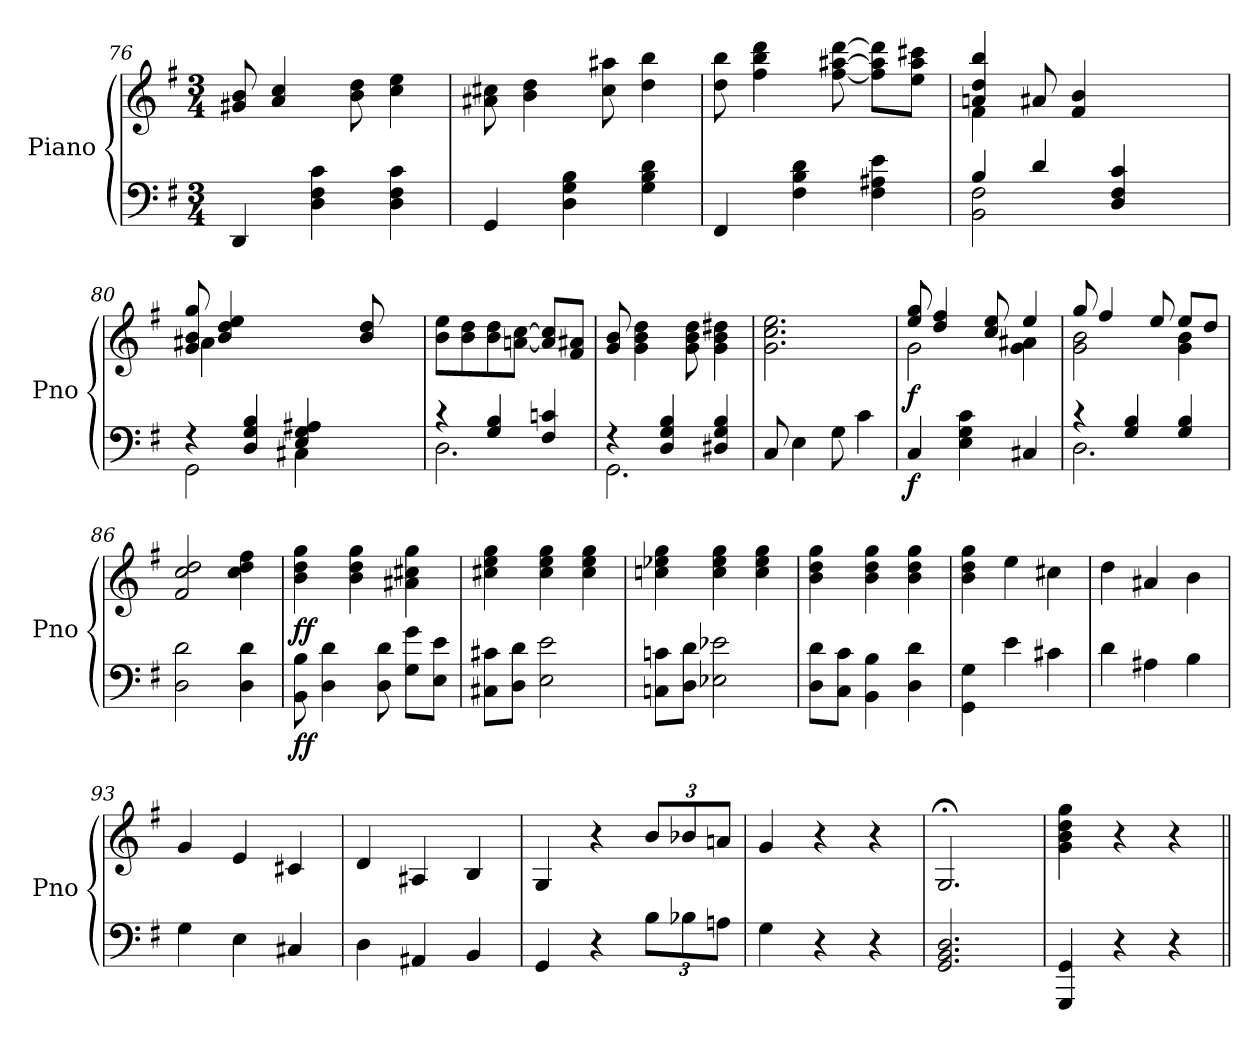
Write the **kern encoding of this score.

**kern	**dynam	**kern	**dynam
*part2	*part2	*part1	*part1
*staff2	*staff2	*staff1	*staff1
*I"Piano	*	*I"Piano	*
*I'Pno	*	*I'Pno	*
*clefF4	*	*clefG2	*
*k[f#]	*	*k[f#]	*
*M3/4	*	*M3/4	*
=76	=76	=76	=76
4DD/	.	8g#X/ 8b/	.
.	.	4a/ 4cc/	.
4D\ 4F#\ 4c\	.	.	.
.	.	8b\ 8dd\	.
4D\ 4F#\ 4c\	.	4cc\ 4ee\	.
=77	=77	=77	=77
4GG/	.	8a#X\ 8cc#X\	.
.	.	4b\ 4dd\	.
4D\ 4G\ 4B\	.	.	.
.	.	8cc#\ 8aa#X\	.
4G\ 4B\ 4d\	.	4dd\ 4bb\	.
=78	=78	=78	=78
4FF#/	.	8dd\ 8bb\	.
.	.	4ff#\ 4bb\ 4ddd\	.
4F#\ 4B\ 4d\	.	.	.
.	.	[8ff#\ [8aa#X\ [8ddd\	.
4F#\ 4A#X\ 4e\	.	8ff#\] 8aa#\] 8ddd\]L	.
.	.	8ee\ 8aa#\ 8ccc#X\J	.
!!LO:LB:g=z
=79	=79	=79	=79
*^	*	*^	*
4B/	2BB\ 2F#\	.	4an/ 4dd/ 4bb/	4f#\	.
4d/	.	.	8a#X/	2ryy	.
.	.	.	4f#/ 4b/	.	.
4D/ 4F#/ 4c/	4ryy	.	.	.	.
.	.	.	4ryy	.	.
8ryy	8ryy	.	.	8ryy	.
=80	=80	=80	=80	=80	=80
4r	2GG\	.	8g/ 8b/ 8gg/	4a#X\	.
.	.	.	4b/ 4dd/ 4ee/	.	.
4D/ 4G/ 4B/	.	.	.	2ryy	.
.	.	.	2ryy	.	.
4E/ 4G/ 4A#X/	4C#X\	.	.	.	.
2ryy	2ryy	.	.	2ryy	.
.	.	.	8b/ 8dd/	.	.
.	.	.	4ryy	.	.
*	*	*	*v	*v	*
=81	=81	=81	=81	=81
4r	2.D\	.	8b\ 8ee\L	.
.	.	.	8b\ 8dd\	.
4G/ 4B/	.	.	8b\ 8dd\	.
.	.	.	[8an\ [8cc\J	.
4F#/ 4cn/	.	.	8a/] 8cc/]L	.
.	.	.	8f#/ 8a#X/J	.
=82	=82	=82	=82	=82
!	!	!LO:DY:b	!	!
4r	2.GG\	other-dynamics	8g/ 8b/	.
.	.	.	4g\ 4b\ 4dd\	.
4D/ 4G/ 4B/	.	.	.	.
.	.	.	8g\ 8b\ 8dd\	.
!	!	!	!	!LO:DY:b
4D#X/ 4G/ 4B/	.	.	4g\ 4b\ 4dd#X\	other-dynamics
*v	*v	*	*	*
=83	=83	=83	=83
8C/	.	2.g\ 2.cc\ 2.ee\	.
4E\	.	.	.
8G\	.	.	.
!	!LO:DY:b	!	!
4c\	other-dynamics	.	.
=84	=84	=84	=84
*	*	*^	*
!	!LO:DY:b	!	!	!LO:DY:b
4C/	f	8ee/ 8gg/	2g\	f
.	.	4dd/ 4ff#/	.	.
4E\ 4G\ 4c\	.	.	.	.
.	.	8cc/ 8ee/	.	.
4C#X/	.	4ee/	4g\ 4a#X\	.
!!LO:LB:g=z	!!
=85	=85	=85	=85	=85
*^	*	*	*	*
4r	2.D\	.	8gg/	2g\ 2b\	.
.	.	.	4ff#/	.	.
4G/ 4B/	.	.	.	.	.
.	.	.	8ee/	.	.
4G/ 4B/	.	.	8ee/L	4g\ 4b\	.
.	.	.	8dd/J	.	.
*v	*v	*	*	*	*
*	*	*v	*v	*
=86	=86	=86	=86
2D\ 2d\	.	2f#/ 2cc/ 2dd/	.
4D\ 4d\	.	4cc\ 4dd\ 4ff#\	.
=87	=87	=87	=87
!	!LO:DY:b	!	!LO:DY:b
8BB\ 8B\	ff	4b\ 4dd\ 4gg\	ff
4D\ 4d\	.	.	.
.	.	4b\ 4dd\ 4gg\	.
8D\ 8d\	.	.	.
8G\ 8g\L	.	4a#X\ 4cc#X\ 4gg\	.
8E\ 8e\J	.	.	.
=88	=88	=88	=88
8C#X\ 8c#X\L	.	4cc#X\ 4ee\ 4gg\	.
8D\ 8d\J	.	.	.
2E\ 2e\	.	4cc#\ 4ee\ 4gg\	.
.	.	4cc#\ 4ee\ 4gg\	.
=89	=89	=89	=89
8Cn\ 8cn\L	.	4ccn\ 4ee-X\ 4gg\	.
8D\ 8d\J	.	.	.
2E-X\ 2e-X\	.	4cc\ 4ee-\ 4gg\	.
.	.	4cc\ 4ee-\ 4gg\	.
=90	=90	=90	=90
8D\ 8d\L	.	4b\ 4dd\ 4gg\	.
8C\ 8c\J	.	.	.
4BB\ 4B\	.	4b\ 4dd\ 4gg\	.
4D\ 4d\	.	4b\ 4dd\ 4gg\	.
=91	=91	=91	=91
4GG\ 4G\	.	4b\ 4dd\ 4gg\	.
4e\	.	4ee\	.
4c#X\	.	4cc#X\	.
=92	=92	=92	=92
4d\	.	4dd\	.
4A#X\	.	4a#X/	.
4B\	.	4b\	.
!!LO:LB:g=z
=93	=93	=93	=93
4G\	.	4g/	.
4E\	.	4e/	.
4C#X/	.	4c#X/	.
=94	=94	=94	=94
4D\	.	4d/	.
4AA#X/	.	4A#X/	.
4BB/	.	4B/	.
=95	=95	=95	=95
4GG/	.	4G/	.
4r	.	4r	.
12B\L	.	12b/L	.
12B-X\	.	12b-X/	.
12An\J	.	12an/J	.
=96	=96	=96	=96
4G\	.	4g/	.
4r	.	4r	.
4r	.	4r	.
=97	=97	=97	=97
2.GG/ 2.BB/ 2.D/	.	2.G;/	.
=98	=98	=98	=98
4GGG/ 4GG/	.	4g\ 4b\ 4dd\ 4gg\	.
4r	.	4r	.
4r	.	4r	.
=||	=||	=||	=||
*-	*-	*-	*-
